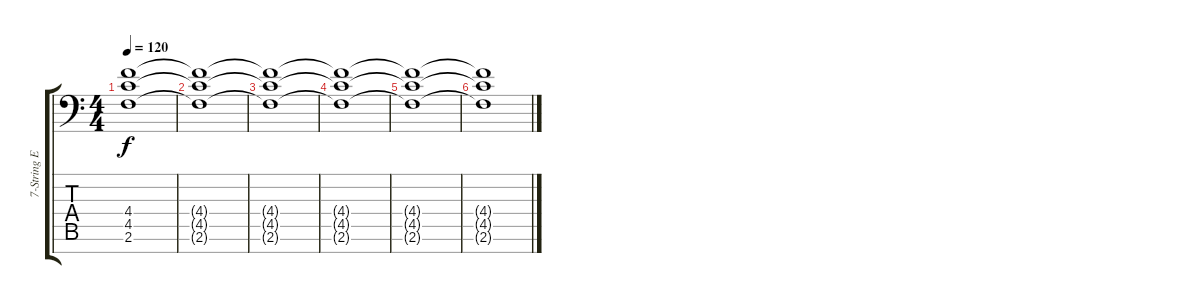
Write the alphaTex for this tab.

\track ("7-String Electric 3" "7-String E") {instrument distortionguitar}
\staff {score tabs}
\tuning (Eb4 Bb3 Gb3 Db3 Ab2 Eb2 Bb1) {hide}
\ts (4 4)
\tempo 120
\clef f4
\ks c
(4.4 4.5 2.6).1{dy f} |
(4.4{t} 4.5{t} 2.6{t}).1 |
(4.4{t} 4.5{t} 2.6{t}).1 |
(4.4{t} 4.5{t} 2.6{t}).1 |
(4.4{t} 4.5{t} 2.6{t}).1 |
(4.4{t} 4.5{t} 2.6{t}).1
